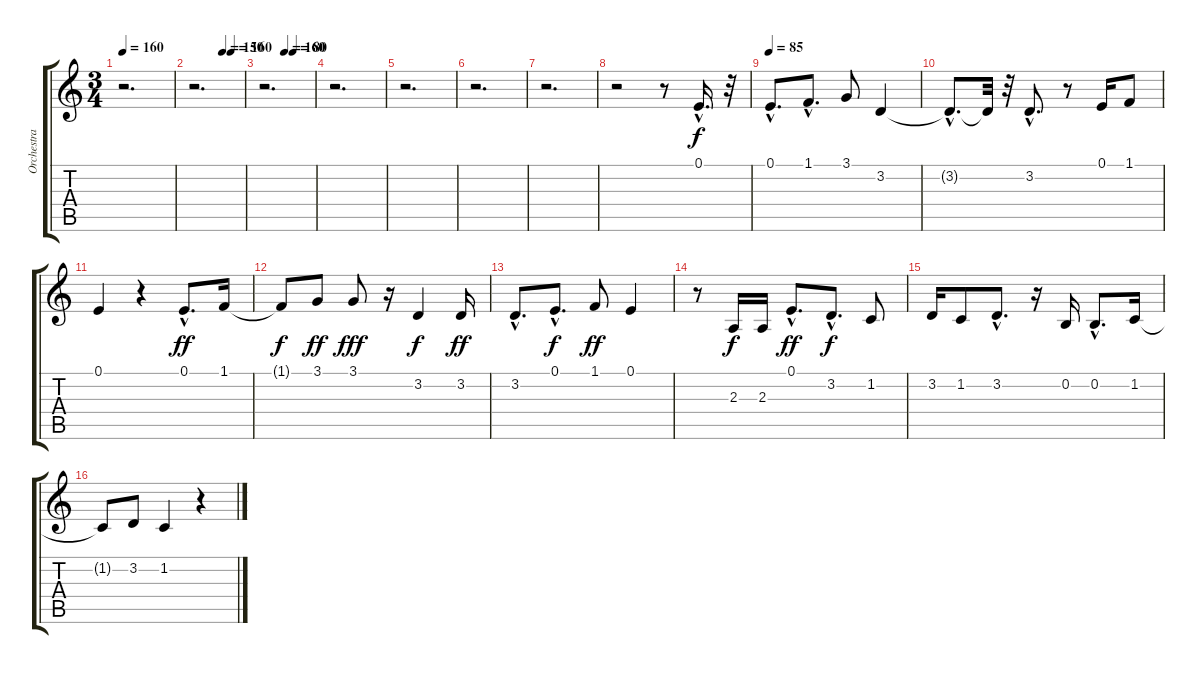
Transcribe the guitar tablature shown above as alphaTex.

\track ("Orchestra Voice line" "Orchestra ") {instrument lead6voice}
\staff {score tabs}
\tuning (E4 B3 G3 D3 A2 E2) {hide}
\ts (3 4)
\tempo 160
\clef g2
\ks c
r.2{d dy f} |
\tempo (150 0.5833333333333334)
\tempo (160 0.75)
r.2{d} |
\tempo (160 0.4166666666666667)
\tempo (80 0.5833333333333334)
r.2{d} |
r.2{d} |
r.2{d} |
r.2{d} |
r.2{d} |
r.2 r.8 0.1{hac}.16{d} r.32 |
\tempo 85
0.1{hac}.8{d} 1.1{hac}.8{d} 3.1.8 3.2.4 |
3.2{hac t}.8{d} 3.2{t}.32 r.32 3.2{hac}.8{d} r.8 0.1.16 1.1.8 |
0.1.4 r.4 0.1{hac}.8{d dy ff} 1.1.16 |
1.1{t}.8{dy f} 3.1.8{dy ff} 3.1.8{dy fff} r.16 3.2.4{dy f} 3.2.16{dy ff} |
3.2{hac}.8{d} 0.1{hac}.8{d dy f} 1.1.8{dy ff} 0.1.4 |
r.8 2.3.16{dy f} 2.3.16 0.1{hac}.8{d dy ff} 3.2{hac}.8{d dy f} 1.2.8 |
3.2.16 1.2.8 3.2{hac}.8{d} r.16 0.2.16 0.2{hac}.8{d} 1.2.16 |
1.2{t}.8 3.2.8 1.2.4 r.4
